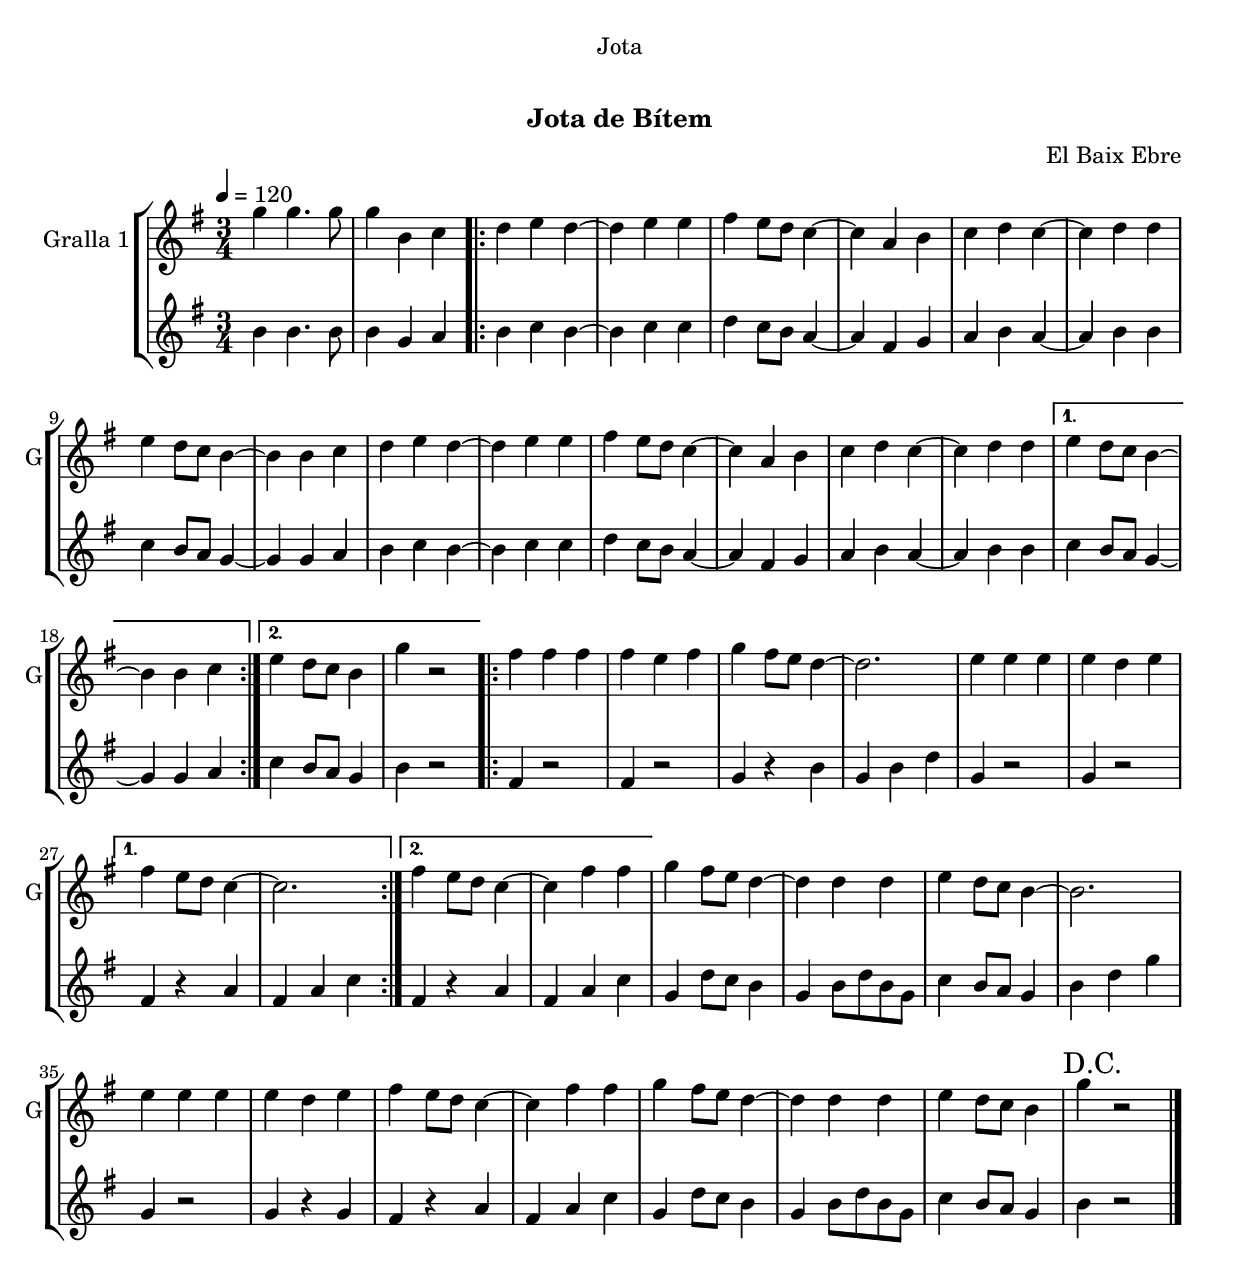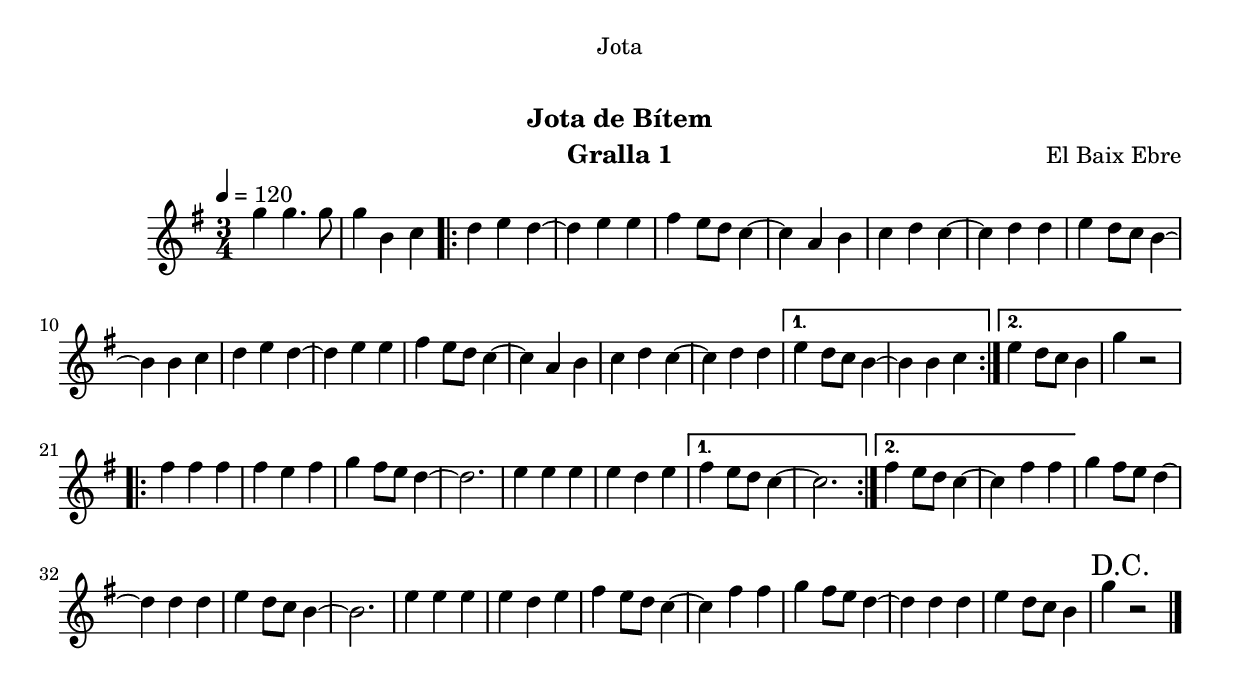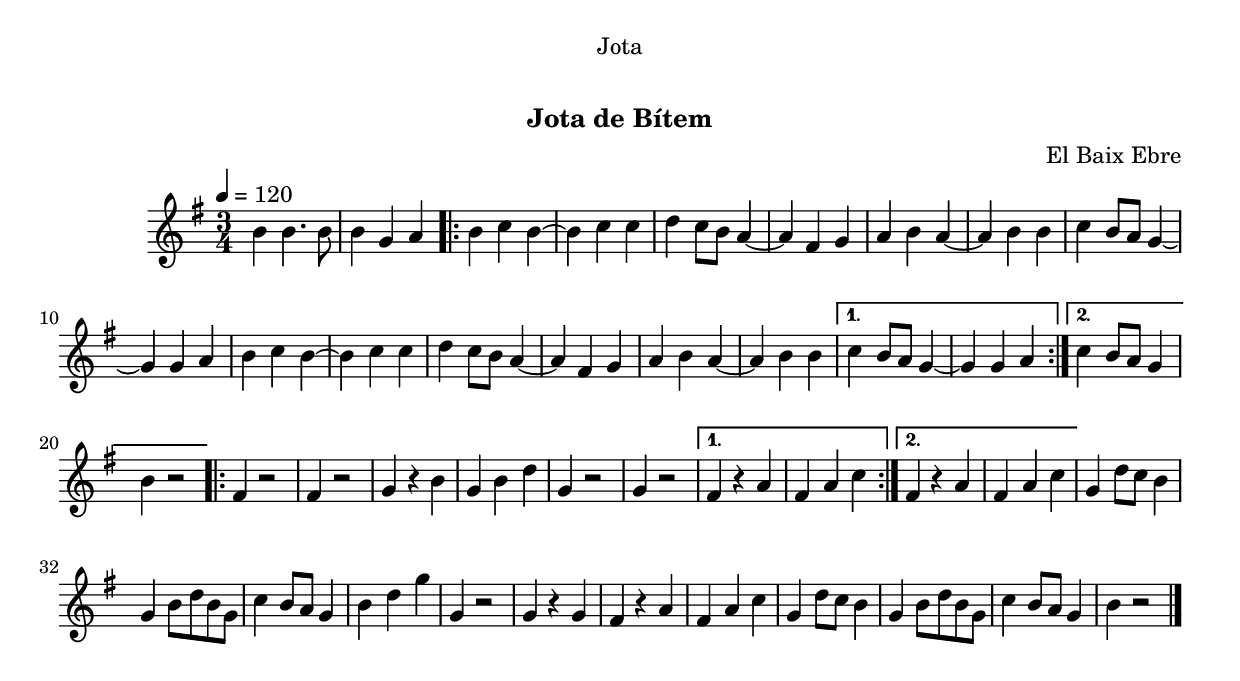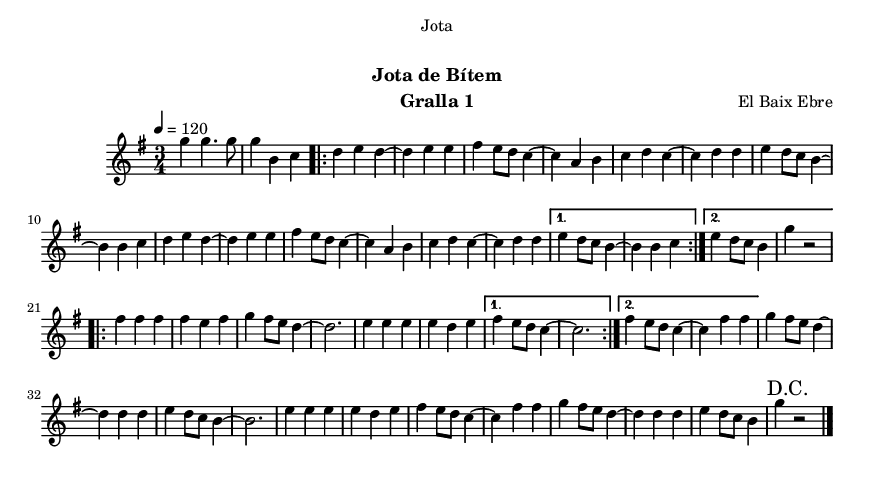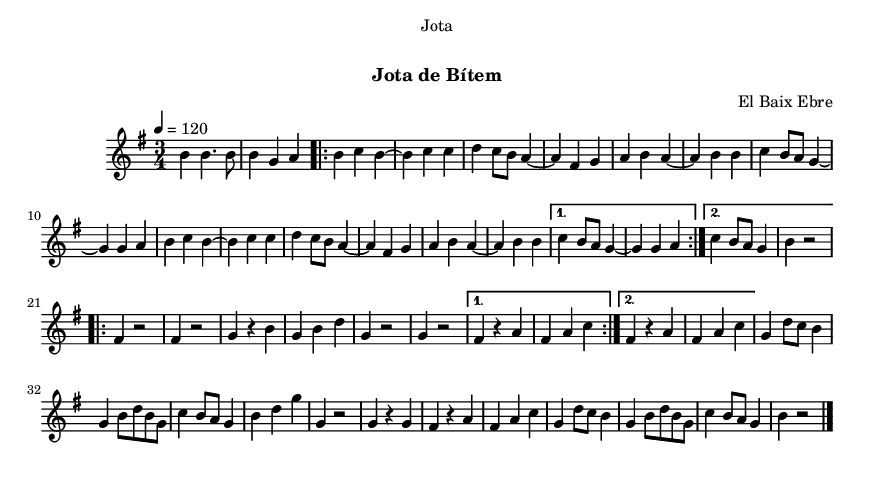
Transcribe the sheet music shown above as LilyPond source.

\version "2.16.0"

\header {
  dedication="Jota"
  title="   "
  subtitle="Jota de Bítem"
  subsubtitle=""
  poet=""
  meter=""
  piece=""
  composer="El Baix Ebre"
  arranger=""
  opus=""
  instrument=""
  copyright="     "
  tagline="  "
}

liniaroAa =
\relative g''
{
  \tempo 4=120
  \clef treble
  \key g \major
  \time 3/4
  g4 g4. g8  |
  g4 b, c  |
  \repeat volta 2 { d4 e d ~  |
  d4 e e  |
  %05
  fis4 e8 d c4 ~  |
  c4 a b  |
  c4 d c ~  |
  c4 d d  |
  e4 d8 c b4 ~  |
  %10
  b4 b c  |
  d4 e d ~  |
  d4 e e  |
  fis4 e8 d c4 ~  |
  c4 a b  |
  %15
  c4 d c ~  |
  c4 d d }
  \alternative { { e4 d8 c b4 ~  |
  b4 b c }
  { e4 d8 c b4  |
  %20
  g'4 r2 } }
  \repeat volta 2 { fis4 fis fis  |
  fis4 e fis  |
  g4 fis8 e d4 ~  |
  d2.  |
  %25
  e4 e e  |
  e4 d e }
  \alternative { { fis4 e8 d c4 ~  |
  c2. }
  { fis4 e8 d c4 ~  |
  %30
  c4 fis fis } }
  g4 fis8 e d4 ~  |
  d4 d d  |
  e4 d8 c b4 ~  |
  b2.  |
  %35
  e4 e e  |
  e4 d e  |
  fis4 e8 d c4 ~  |
  c4 fis fis  |
  g4 fis8 e d4 ~  |
  %40
  d4 d d  |
  e4 d8 c b4  |
  \mark "D.C." g'4 r2  \bar "|."
}

liniaroAb =
\relative b'
{
  \tempo 4=120
  \clef treble
  \key g \major
  \time 3/4
  b4 b4. b8  |
  b4 g a  |
  \repeat volta 2 { b4 c b ~  |
  b4 c c  |
  %05
  d4 c8 b a4 ~  |
  a4 fis g  |
  a4 b a ~  |
  a4 b b  |
  c4 b8 a g4 ~  |
  %10
  g4 g a  |
  b4 c b ~  |
  b4 c c  |
  d4 c8 b a4 ~  |
  a4 fis g  |
  %15
  a4 b a ~  |
  a4 b b }
  \alternative { { c4 b8 a g4 ~  |
  g4 g a }
  { c4 b8 a g4  |
  %20
  b4 r2 } }
  \repeat volta 2 { fis4 r2  |
  fis4 r2  |
  g4 r b  |
  g4 b d  |
  %25
  g,4 r2  |
  g4 r2 }
  \alternative { { fis4 r a  |
  fis4 a c }
  { fis,4 r a  |
  %30
  fis4 a c } }
  g4 d'8 c b4  |
  g4 b8 d b g  |
  c4 b8 a g4  |
  b4 d g  |
  %35
  g,4 r2  |
  g4 r g  |
  fis4 r a  |
  fis4 a c  |
  g4 d'8 c b4  |
  %40
  g4 b8 d b g  |
  c4 b8 a g4  |
  b4 r2  \bar "|."
}

\book {

\paper {
  print-page-number = false
}

\bookpart {
  \score {
    \new StaffGroup {
      \override Score.RehearsalMark #'self-alignment-X = #LEFT
      <<
        \new Staff \with {instrumentName = #"Gralla 1" shortInstrumentName = #"G"} \liniaroAa
        \new Staff \with {instrumentName = #"" shortInstrumentName = #" "} \liniaroAb
      >>
    }
    \layout {}
  }\score { \unfoldRepeats
    \new StaffGroup {
      \override Score.RehearsalMark #'self-alignment-X = #LEFT
      <<
        \new Staff \with {instrumentName = #"Gralla 1" shortInstrumentName = #"G"} \liniaroAa
        \new Staff \with {instrumentName = #"" shortInstrumentName = #" "} \liniaroAb
      >>
    }
    \midi {}
  }
}

\bookpart {
  \header {instrument="Gralla 1"}
  \score {
    \new StaffGroup {
      \override Score.RehearsalMark #'self-alignment-X = #LEFT
      <<
        \new Staff \liniaroAa
      >>
    }
    \layout {}
  }\score { \unfoldRepeats
    \new StaffGroup {
      \override Score.RehearsalMark #'self-alignment-X = #LEFT
      <<
        \new Staff \liniaroAa
      >>
    }
    \midi {}
  }
}

\bookpart {
  \header {instrument=""}
  \score {
    \new StaffGroup {
      \override Score.RehearsalMark #'self-alignment-X = #LEFT
      <<
        \new Staff \liniaroAb
      >>
    }
    \layout {}
  }\score { \unfoldRepeats
    \new StaffGroup {
      \override Score.RehearsalMark #'self-alignment-X = #LEFT
      <<
        \new Staff \liniaroAb
      >>
    }
    \midi {}
  }
}

}

\book {

\paper {
  print-page-number = false
  #(set-paper-size "a6landscape")
  #(layout-set-staff-size 14)
}

\bookpart {
  \header {instrument="Gralla 1"}
  \score {
    \new StaffGroup {
      \override Score.RehearsalMark #'self-alignment-X = #LEFT
      <<
        \new Staff \liniaroAa
      >>
    }
    \layout {}
  }
}

\bookpart {
  \header {instrument=""}
  \score {
    \new StaffGroup {
      \override Score.RehearsalMark #'self-alignment-X = #LEFT
      <<
        \new Staff \liniaroAb
      >>
    }
    \layout {}
  }
}

}

